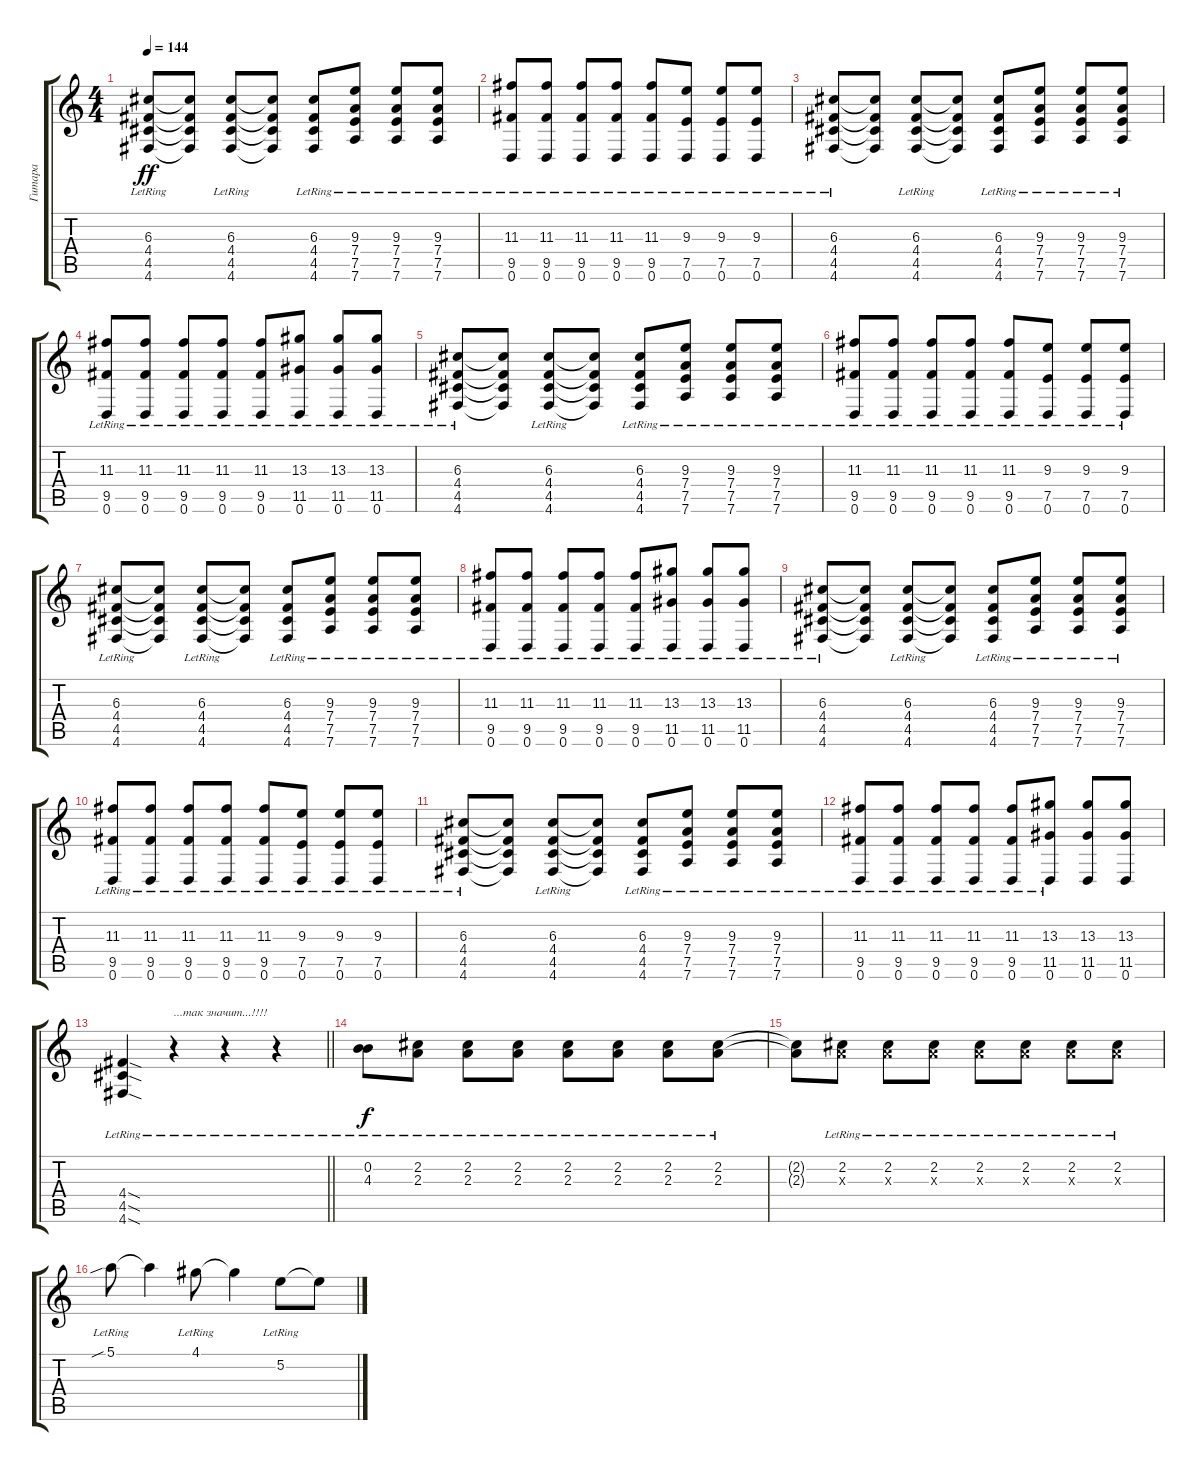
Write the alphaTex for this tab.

\track ("Гитара" "Гитара") {instrument distortionguitar}
\staff {score tabs}
\tuning (E4 B3 G3 D3 A2 D2) {hide}
\ts (4 4)
\tempo 144
\clef g2
\ks c
(6.3{lr} 4.4{lr} 4.5{lr} 4.6{lr}).8{dy ff} (6.3{t} 4.4{t} 4.5{t} 4.6{t}).8 (6.3{lr} 4.4{lr} 4.5{lr} 4.6{lr}).8 (6.3{t} 4.4{t} 4.5{t} 4.6{t}).8 (6.3{lr} 4.4{lr} 4.5{lr} 4.6{lr}).8 (9.3{lr} 7.4{lr} 7.5{lr} 7.6{lr}).8 (9.3{lr} 7.4{lr} 7.5{lr} 7.6{lr}).8 (9.3{lr} 7.4{lr} 7.5{lr} 7.6{lr}).8 |
(11.3{lr} 9.5 0.6{lr}).8 (11.3{lr} 9.5 0.6{lr}).8 (11.3{lr} 9.5 0.6{lr}).8 (11.3{lr} 9.5 0.6{lr}).8 (11.3{lr} 9.5 0.6{lr}).8 (9.3{lr} 7.5{lr} 0.6{lr}).8 (9.3{lr} 7.5{lr} 0.6{lr}).8 (9.3{lr} 7.5{lr} 0.6{lr}).8 |
(6.3{lr} 4.4{lr} 4.5{lr} 4.6{lr}).8 (6.3{t} 4.4{t} 4.5{t} 4.6{t}).8 (6.3{lr} 4.4{lr} 4.5{lr} 4.6{lr}).8 (6.3{t} 4.4{t} 4.5{t} 4.6{t}).8 (6.3{lr} 4.4{lr} 4.5{lr} 4.6{lr}).8 (9.3{lr} 7.4{lr} 7.5{lr} 7.6{lr}).8 (9.3{lr} 7.4{lr} 7.5{lr} 7.6{lr}).8 (9.3{lr} 7.4{lr} 7.5{lr} 7.6{lr}).8 |
(11.3{lr} 9.5 0.6{lr}).8 (11.3{lr} 9.5 0.6{lr}).8 (11.3{lr} 9.5 0.6{lr}).8 (11.3{lr} 9.5 0.6{lr}).8 (11.3{lr} 9.5 0.6{lr}).8 (13.3{lr} 11.5{lr} 0.6{lr}).8 (13.3{lr} 11.5{lr} 0.6{lr}).8 (13.3{lr} 11.5{lr} 0.6{lr}).8 |
(6.3{lr} 4.4{lr} 4.5{lr} 4.6{lr}).8 (6.3{t} 4.4{t} 4.5{t} 4.6{t}).8 (6.3{lr} 4.4{lr} 4.5{lr} 4.6{lr}).8 (6.3{t} 4.4{t} 4.5{t} 4.6{t}).8 (6.3{lr} 4.4{lr} 4.5{lr} 4.6{lr}).8 (9.3{lr} 7.4{lr} 7.5{lr} 7.6{lr}).8 (9.3{lr} 7.4{lr} 7.5{lr} 7.6{lr}).8 (9.3{lr} 7.4{lr} 7.5{lr} 7.6{lr}).8 |
(11.3{lr} 9.5 0.6{lr}).8 (11.3{lr} 9.5 0.6{lr}).8 (11.3{lr} 9.5 0.6{lr}).8 (11.3{lr} 9.5 0.6{lr}).8 (11.3{lr} 9.5 0.6{lr}).8 (9.3{lr} 7.5{lr} 0.6{lr}).8 (9.3{lr} 7.5{lr} 0.6{lr}).8 (9.3{lr} 7.5{lr} 0.6{lr}).8 |
(6.3{lr} 4.4{lr} 4.5{lr} 4.6{lr}).8 (6.3{t} 4.4{t} 4.5{t} 4.6{t}).8 (6.3{lr} 4.4{lr} 4.5{lr} 4.6{lr}).8 (6.3{t} 4.4{t} 4.5{t} 4.6{t}).8 (6.3{lr} 4.4{lr} 4.5{lr} 4.6{lr}).8 (9.3{lr} 7.4{lr} 7.5{lr} 7.6{lr}).8 (9.3{lr} 7.4{lr} 7.5{lr} 7.6{lr}).8 (9.3{lr} 7.4{lr} 7.5{lr} 7.6{lr}).8 |
(11.3{lr} 9.5 0.6{lr}).8 (11.3{lr} 9.5 0.6{lr}).8 (11.3{lr} 9.5 0.6{lr}).8 (11.3{lr} 9.5 0.6{lr}).8 (11.3{lr} 9.5 0.6{lr}).8 (13.3{lr} 11.5{lr} 0.6{lr}).8 (13.3{lr} 11.5{lr} 0.6{lr}).8 (13.3{lr} 11.5{lr} 0.6{lr}).8 |
(6.3{lr} 4.4{lr} 4.5{lr} 4.6{lr}).8 (6.3{t} 4.4{t} 4.5{t} 4.6{t}).8 (6.3{lr} 4.4{lr} 4.5{lr} 4.6{lr}).8 (6.3{t} 4.4{t} 4.5{t} 4.6{t}).8 (6.3{lr} 4.4{lr} 4.5{lr} 4.6{lr}).8 (9.3{lr} 7.4{lr} 7.5{lr} 7.6{lr}).8 (9.3{lr} 7.4{lr} 7.5{lr} 7.6{lr}).8 (9.3{lr} 7.4{lr} 7.5{lr} 7.6{lr}).8 |
(11.3{lr} 9.5 0.6{lr}).8 (11.3{lr} 9.5 0.6{lr}).8 (11.3{lr} 9.5 0.6{lr}).8 (11.3{lr} 9.5 0.6{lr}).8 (11.3{lr} 9.5 0.6{lr}).8 (9.3{lr} 7.5{lr} 0.6{lr}).8 (9.3{lr} 7.5{lr} 0.6{lr}).8 (9.3{lr} 7.5{lr} 0.6{lr}).8 |
(6.3{lr} 4.4{lr} 4.5{lr} 4.6{lr}).8 (6.3{t} 4.4{t} 4.5{t} 4.6{t}).8 (6.3{lr} 4.4{lr} 4.5{lr} 4.6{lr}).8 (6.3{t} 4.4{t} 4.5{t} 4.6{t}).8 (6.3{lr} 4.4{lr} 4.5{lr} 4.6{lr}).8 (9.3{lr} 7.4{lr} 7.5{lr} 7.6{lr}).8 (9.3{lr} 7.4{lr} 7.5{lr} 7.6{lr}).8 (9.3{lr} 7.4{lr} 7.5{lr} 7.6{lr}).8 |
(11.3{lr} 9.5 0.6{lr}).8 (11.3{lr} 9.5 0.6{lr}).8 (11.3{lr} 9.5 0.6{lr}).8 (11.3{lr} 9.5 0.6{lr}).8 (11.3{lr} 9.5 0.6{lr}).8 (13.3{lr} 11.5{lr} 0.6{lr}).8 (13.3 11.5 0.6).8 (13.3 11.5 0.6).8 |
\barLineRight lightlight
(4.4{sod lr} 4.5{sod lr} 4.6{sod lr}).4 r.4{txt "...так значит...!!!!"} r.4 r.4 |
(0.2 4.3{lr}).8{dy f} (2.2 2.3{lr}).8 (2.2 2.3{lr}).8 (2.2 2.3{lr}).8 (2.2 2.3{lr}).8 (2.2 2.3{lr}).8 (2.2 2.3{lr}).8 (2.2 2.3{lr}).8 |
(2.2{t} 2.3{t}).8 (2.2{lr} 2.3{x}).8 (2.2{lr} 2.3{x}).8 (2.2{lr} 2.3{x}).8 (2.2{lr} 2.3{x}).8 (2.2{lr} 2.3{x}).8 (2.2{lr} 2.3{x}).8 (2.2{lr} 2.3{x}).8 |
5.1{sib lr}.8 5.1{t}.4 4.1{lr}.8 4.1{t}.4 5.2{lr}.8 5.2{t}.8
